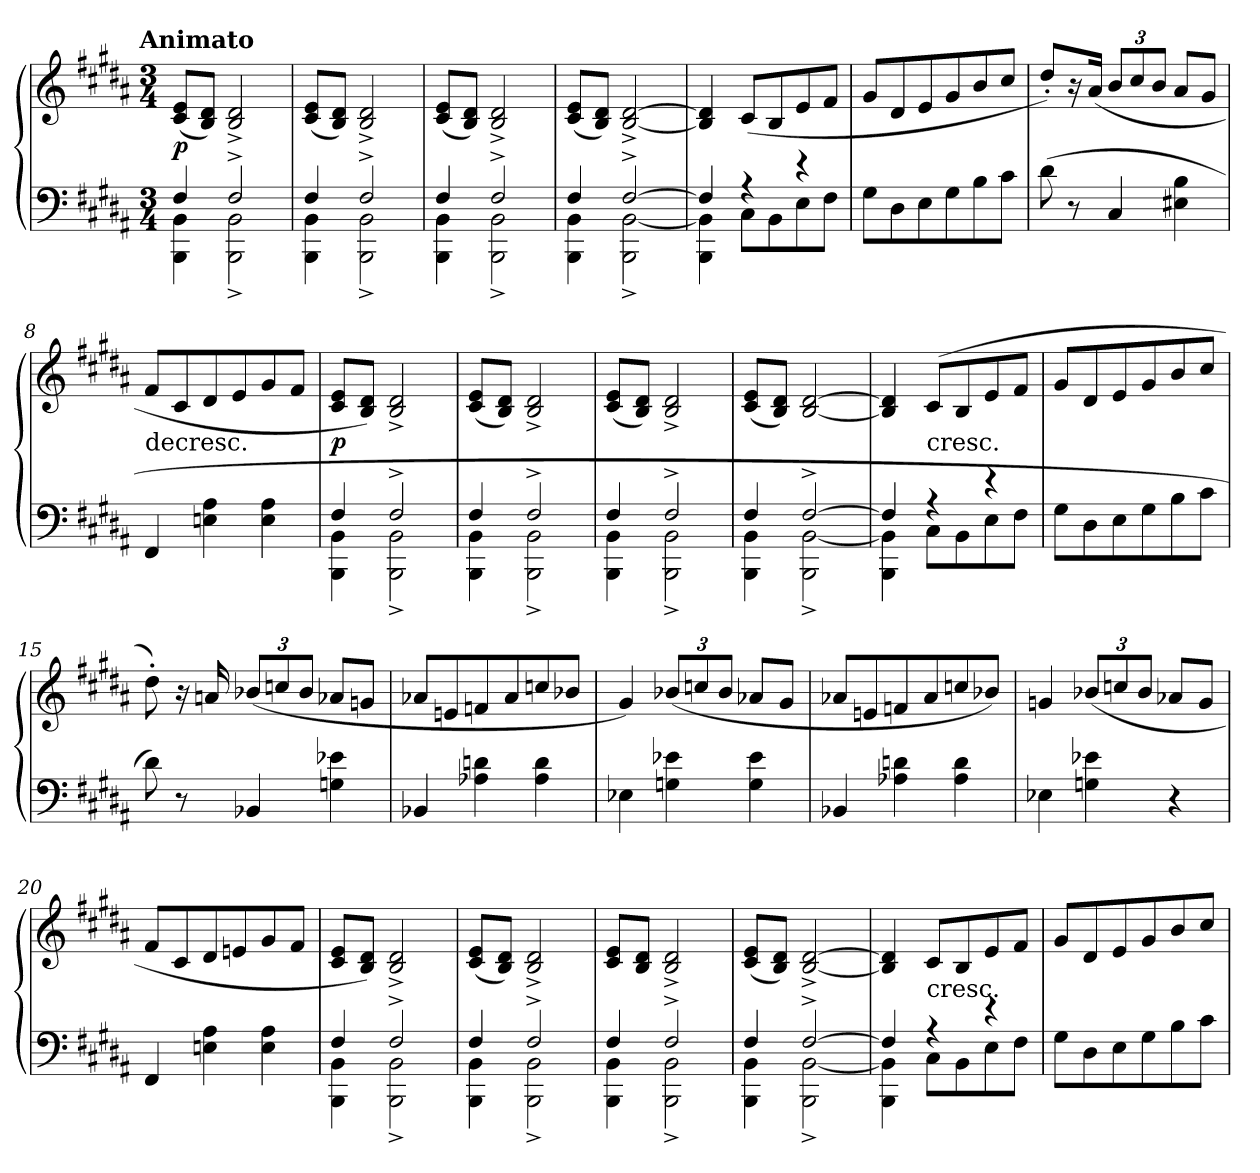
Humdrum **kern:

**kern	**kern	**dynam
*part1	*part1	*part1
*staff2	*staff1	*staff1/2
*clefF4	*clefG2	*
*k[f#c#g#d#a#]	*k[f#c#g#d#a#]	*
*B:	*B:	*
!!LO:TX:omd:t=Animato
*M3/4	*M3/4	*
*MM132	*MM132	*
=1	=1	=1
*^	*	*
4F#/	4BBB\ 4BB\	(8c#/ 8e/L	p
.	.	8B/ 8d#/J)	.
2F#^/	2BBB^\ 2BB^\	2B^/ 2d#^/	.
=2	=2	=2	=2
4F#/	4BBB\ 4BB\	(8c#/ 8e/L	.
.	.	8B/ 8d#/J)	.
2F#^/	2BBB^\ 2BB^\	2B^/ 2d#^/	.
=3	=3	=3	=3
4F#/	4BBB\ 4BB\	(8c#/ 8e/L	.
.	.	8B/ 8d#/J)	.
2F#^/	2BBB^\ 2BB^\	2B^/ 2d#^/	.
=4	=4	=4	=4
4F#/	4BBB\ 4BB\	(8c#/ 8e/L	.
.	.	8B/ 8d#/J)	.
[2F#^/	2BBB^\ [2BB^\	[2B^/ [2d#^/	.
=5	=5	=5	=5
4F#/]	4BBB\ 4BB]\	4B]/ 4d#]/	.
4r	8C#\L	(8c#/L	.
.	8BB\	8B/	.
4r	8E\	8e/	.
.	8F#\J	8f#/J	.
*v	*v	*	*
=6	=6	=6
8G#\L	8g#/L	.
8D#\	8d#/	.
8E\	8e/	.
8G#\	8g#/	.
8B\	8b/	.
8c#\J	8cc#/J	.
=7	=7	=7
(8d#\	8dd#'/L)	.
8r	16r	.
.	(16a#/Jk	.
4C#/	12b/L	.
.	12cc#/	.
.	12b/J	.
4E#X\ 4B\	8a#/L	.
.	8g#/J	.
=8	=8	=8
!	!LO:TX:c:t=decresc.	!
4FF#/	8f#/L	.
.	8c#/	.
4En\ 4A#\	8d#/	.
.	8e/	.
4E\ 4A#\	8g#/	.
.	8f#/J	.
=9	=9	=9
*^	*	*
4F#/	4BBB\ 4BB\	8c#/ 8e/L	p
.	.	8B/ 8d#/J)	.
2F#^/	2BBB^\ 2BB^\	2B^/ 2d#^/	.
=10	=10	=10	=10
4F#/	4BBB\ 4BB\	(8c#/ 8e/L	.
.	.	8B/ 8d#/J)	.
2F#^/	2BBB^\ 2BB^\	2B^/ 2d#^/	.
=11	=11	=11	=11
4F#/	4BBB\ 4BB\	(8c#/ 8e/L	.
.	.	8B/ 8d#/J)	.
2F#^/	2BBB^\ 2BB^\	2B^/ 2d#^/	.
=12	=12	=12	=12
4F#/	4BBB\ 4BB\	(8c#/ 8e/L	.
.	.	8B/ 8d#/J)	.
[2F#^/	2BBB^\ [2BB^\	[2B/ [2d#/	.
=13	=13	=13	=13
4F#/]	4BBB\ 4BB]\	4B]/ 4d#]/	.
!	!	!LO:TX:c:t=cresc.	!
4r	8C#\L	(8c#/L	.
.	8BB\	8B/	.
4r	8E\	8e/	.
.	8F#\J	8f#/J	.
*v	*v	*	*
=14	=14	=14
8G#\L	8g#/L	.
8D#\	8d#/	.
8E\	8e/	.
8G#\	8g#/	.
8B\	8b/	.
8c#\J	8cc#/J	.
=15	=15	=15
8d#\)	8dd#'\)	.
8r	16r	.
.	16an/	.
4BB-X/	(12b-X/L	.
.	12ccn/	.
.	12b-/J	.
4Gn\ 4e-X\	8a-X/L	.
.	8gn/J	.
=16	=16	=16
4BB-X/	8a-X/L	.
.	8en/	.
4A-X\ 4dn\	8fn/	.
.	8a-/	.
4A-\ 4d\	8ccn/	.
.	8b-X/J	.
=17	=17	=17
4E-X\	4g#/)	.
4Gn\ 4e-X\	(12b-X/L	.
.	12ccn/	.
.	12b-/J	.
4G\ 4e-\	8a-X/L	.
.	8g#/J	.
=18	=18	=18
4BB-X/	8a-X/L	.
.	8en/	.
4A-X\ 4dn\	8fn/	.
.	8a-/	.
4A-\ 4d\	8ccn/	.
.	8b-X/J)	.
=19	=19	=19
4E-X\	4gn/	.
4Gn\ 4e-X\	(12b-X/L	.
.	12ccn/	.
.	12b-/J	.
4r	8a-X/L	.
.	8g/J	.
=20	=20	=20
4FF#/	8f#/L	.
.	8c#/	.
4En\ 4A#\	8d#/	.
.	8en/	.
4E\ 4A#\	8g#/	.
.	8f#/J	.
=21	=21	=21
*^	*	*
4F#/	4BBB\ 4BB\	8c#/ 8e/L	.
.	.	8B/ 8d#/J)	.
2F#^/	2BBB^\ 2BB^\	2B^/ 2d#^/	.
=22	=22	=22	=22
4F#/	4BBB\ 4BB\	(8c#/ 8e/L	.
.	.	8B/ 8d#/J)	.
2F#^/	2BBB^\ 2BB^\	2B^/ 2d#^/	.
=23	=23	=23	=23
4F#/	4BBB\ 4BB\	8c#/ 8e/L	.
.	.	8B/ 8d#/J	.
2F#^/	2BBB^\ 2BB^\	2B^/ 2d#^/	.
=24	=24	=24	=24
4F#/	4BBB\ 4BB\	(8c#/ 8e/L	.
.	.	8B/ 8d#/J)	.
[2F#^/	2BBB^\ [2BB^\	[2B^/ [2d#^/	.
=25	=25	=25	=25
4F#/]	4BBB\ 4BB]\	4B]/ 4d#]/	.
!	!	!LO:TX:c:t=cresc.	!
4r	8C#\L	8c#/L	.
.	8BB\	8B/	.
4r	8E\	8e/	.
.	8F#\J	8f#/J	.
*v	*v	*	*
=26	=26	=26
8G#\L	8g#/L	.
8D#\	8d#/	.
8E\	8e/	.
8G#\	8g#/	.
8B\	8b/	.
8c#\J	8cc#/J	.
=	=	=
*-	*-	*-
